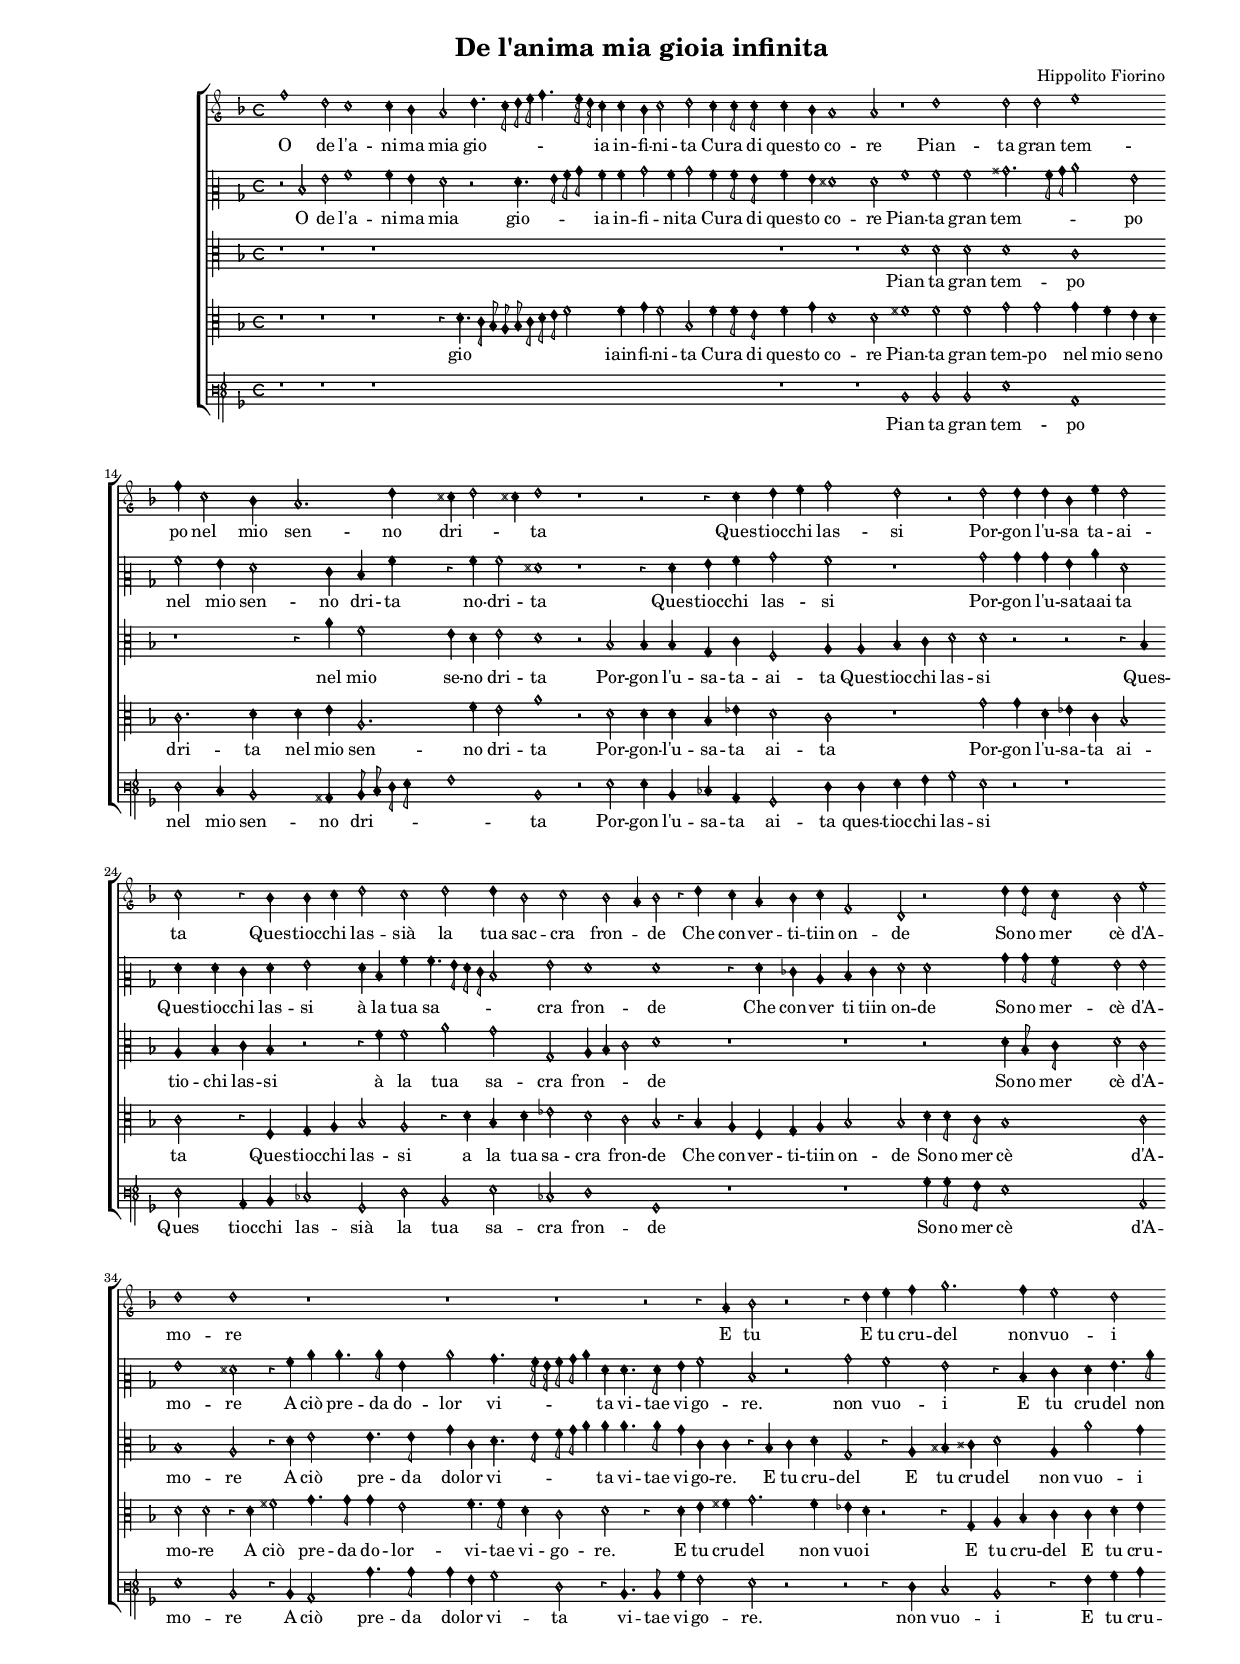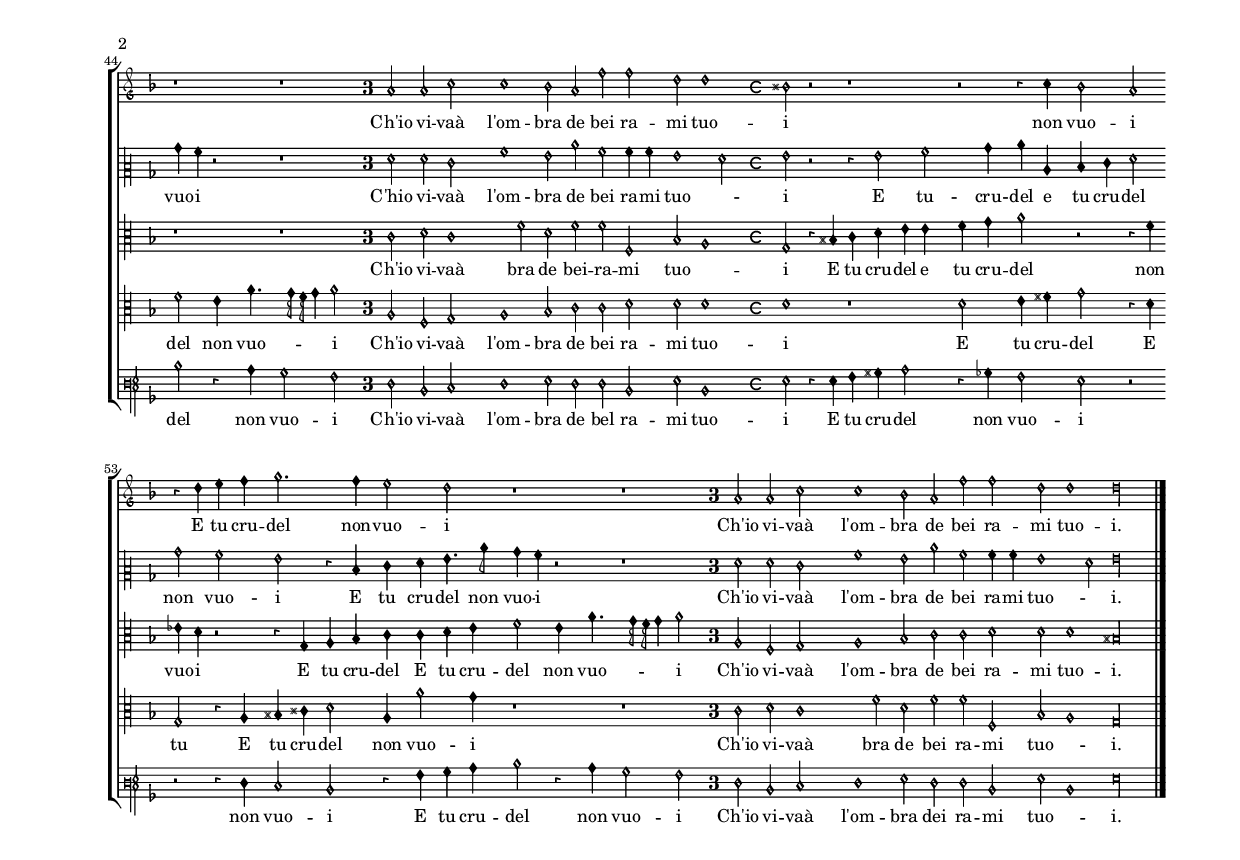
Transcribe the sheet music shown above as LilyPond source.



\version "2.12.0"







#(set-default-paper-size "a4")



\paper {

 top-system-spacing #'basic-distance = #10
  system-system-spacing #'basic-distance = #25
  last-bottom-spacing #'basic-distance = #10

  line-width    = 177.347\mm

  left-margin   = 19.9965\mm

  top-margin    = 12.656\mm

  bottom-margin = 12.656\mm

     %%indent = 0 \mm 

     %%set to ##t if your score is less than one page: 
     ragged-last-bottom = ##t 
 
     ragged-bottom = ##f  

  }



\header {
  
    title = "De l'anima mia gioia infinita"

    composer = "Hippolito Fiorino"
    
}




AvoiceAA = \relative c'{
  
  \set Score.defaultBarType = "empty"
\override Staff.TimeSignature #'style = #'neomensural
\override Staff.Accidental #'glyph-name-alist = #alteration-mensural-glyph-name-alist
\override Stem #'flag-style = #'mensural
\override Stem #'thickness = #1.0
   \override Voice.NoteHead #'style = #'petrucci
\override Voice.Rest #'style = #'neomensural
\override Score.SpacingSpanner #'spacing-increment = #1.0 % tight spacing     
%% esto se usa para omitir el corchete   override Score.SystemStartBracket #'transparent = ##t
       \clef "petrucci-g"
 
 
    \key f \major
 
    \time 4/4 

        \autoBeamOff

    f'1      | % 1
\cadenzaOn
    d2 c1    
\cadenzaOff
     | % 2

    s2 c4 bes      | % 3

    a2 d4. c8      | % 4

    d e f4. e16 d c4      | % 5

    c bes c2      | % 6

    d c4 c8 c     | % 7

\cadenzaOn
    c4 bes a1
   \cadenzaOff
         | % 8

\set Score.currentBarNumber = #9
    s2 a      | % 9

    r1  | %
 
    d1      | % 11

    d2 d      | % 12

    e1      | % 13

  \cadenzaOn
    f4 c2 bes4  s4
\cadenzaOff
           | % 14

\cadenzaOn
    a2. d4  s4
  \cadenzaOff
        | % 15

    cis d2 cis!4       | % 16

\set Score.currentBarNumber = #17
    d1      | % 17

    r1  | %
 
    r2 r4 c      | % 19

    d e f2      | % 20

    d r      | % 21

    d d4 d      | % 22

    bes e  d2      | % 23

    c r4 bes       | % 24

\set Score.currentBarNumber = #25
    bes c d2      | % 25

    c d      | % 26

 \cadenzaOn
    d4 bes2 c2 
    \cadenzaOff
       | % 27

    s4 bes2 a4      | % 28

    bes2 r4 d      | % 29

    c a bes c      | % 30

    f,2 d      | % 31

\cadenzaOn
    r d'4 d8 c  s2 
   \cadenzaOff
         | % 32

\set Score.currentBarNumber = #33
    bes2 e      | % 33
    d1      | % 34

    d      | % 35

\cadenzaOn
    r1 s4 
 \cadenzaOff
      | % 36
   r1 | % 37
\cadenzaOn
    r1 s8 
\cadenzaOff
    | % 38
 
    r2 r4 a      | % 39

    bes2 r       | % 40

\set Score.currentBarNumber = #41
    r4 d e f      | % 41

    g2. f4      | % 42

    e2 d      | % 43

\cadenzaOn
    r1 s8 
 \cadenzaOff
    | % 44
   r1 | % 45
\override Staff.TimeSignature #'style = #'single-digit
  \time 3/2
\cadenzaOn
  a2 a c   s2 
 \cadenzaOff
        | % 46

   c1 bes2        | % 47

   a f' f         | % 48

\set Score.currentBarNumber = #49
   d d1        | % 49
  % Revert to default style:
  \revert Staff.TimeSignature #'style
\override Staff.TimeSignature #'style = #'neomensural
\time 4/4
    bis2 r      | % 50

\cadenzaOn
    r1 s4 
\cadenzaOff
     | % 51
 
    r2 r4 c      | % 52

    bes2 a      | % 53

    r4 d e f      | % 54

    g2. f4      | % 55

    e2 d       | % 56

\set Score.currentBarNumber = #57
\cadenzaOn
    r1 s8 
\cadenzaOff
     | % 57
    r1 | % 58
\override Staff.TimeSignature #'style = #'single-digit
  \time 3/2
\cadenzaOn
 
   a2 a c  s2 
  \cadenzaOff
       | % 59

   c1 bes2        | % 60

    a f' f        | % 61

    d d1       | % 62

 
    d\longa  \bar "|." 

\override Staff.BarLine #'transparent = ##f
}% end of last bar in partorvoice

 





AvoiceBA = \relative c'{

    \override Staff.TimeSignature #'style = #'neomensural
\override Staff.Accidental #'glyph-name-alist = #alteration-mensural-glyph-name-alist
\override Stem #'flag-style = #'mensural
\override Stem #'thickness = #1.0
   \override Voice.NoteHead #'style = #'petrucci
\override Voice.Rest #'style = #'neomensural  
\override Score.SpacingSpanner #'spacing-increment = #1.0 % tight spacing     
  \clef "petrucci-c2"
      \key f \major
 
     \time 4/4
 \autoBeamOff
 
   r2 d      | % 1

\cadenzaOn
    g a1    
\cadenzaOff
       | % 2

    s2 a4 g      | % 3

    f2 r      | % 4

    f4. g8 a bes a4      | % 5

    a bes2 a4      | % 6

    bes2 a4 a8 g      | % 7

\cadenzaOn
    a4 g fis1
   \cadenzaOff
         | % 8

    s2  fis      | % 9

    a1      | % 10

    a2 a      | % 11

    bis2. a8  bis      | % 12

    c2 g      | % 13

\cadenzaOn
    a g4 f2
\cadenzaOff
         | % 14

\cadenzaOn
    s4 e d a'  s4 
 \cadenzaOff
          | % 15

    r a a2       | % 16

    fis1      | % 17

    r1  | %
 
    r4 f g a      | % 19

    bes2 a      | % 20

    r1  | %
 
    bes2 bes4 bes      | % 22

    g c f,2      | % 23

    f4 f e f       | % 24

    g2 f4 d      | % 25

    a' a4. g8 f e      | % 26

\cadenzaOn
    d2 g   s4 
 \cadenzaOff
        | % 27

    f1      | % 28

    f      | % 29

    r4 f ees c      | % 30

    d e f2      | % 31

\cadenzaOn
    f bes4 bes8 a  s2 
  \cadenzaOff
         | % 32

    g2 g      | % 33

    g1      | % 34

    fis2 r4 a      | % 35

\cadenzaOn
    c c4. c8 g4  s4 
   \cadenzaOff
      | % 36

    c2 bes4. a16 g      | % 37

\cadenzaOn
    a8 bes c4 f, f4. 
   \cadenzaOff
        | % 38

    s8 f g4 a2      | % 39

    d, r       | % 40

    bes' a      | % 41

    g r4 d      | % 42

    e f g4. c8      | % 43

\cadenzaOn
    bes4 a r2 s8 
   \cadenzaOff
       | % 44

    r1  | % 45
\override Staff.TimeSignature #'style = #'single-digit
  \time 3/2
\cadenzaOn
  f2 f e   s2 
  \cadenzaOff
      | % 46

    a1 g2       | % 47

    c a a4 a         | % 48

   g1 f2        | % 49
  % Revert to default style:
  \revert Staff.TimeSignature #'style
\override Staff.TimeSignature #'style = #'neomensural
\time 4/4
    g2 r      | % 50

\cadenzaOn
    r4 g2 a2 
   \cadenzaOff
        | % 51

    s4 bes c c,      | % 52

    d e f2      | % 53

    bes a      | % 54

    g r4 d      | % 55

    e f g4. c8       | % 56

\cadenzaOn
    bes4 a r2  s8 
   \cadenzaOff
         | % 57

    r1  | % 58
\override Staff.TimeSignature #'style = #'single-digit
  \time 3/2
\cadenzaOn
 
   f2 f e  s2 
    \cadenzaOff
       | % 59

   a1 g2       | % 60

  c a a4 a        | % 61

   g1 f2    | % 62
   
 g\longa  \bar "|." 

\override Staff.BarLine #'transparent = ##f
}% end of last bar in partorvoice

 





AvoiceCA = \relative c{

\override Staff.TimeSignature #'style = #'neomensural
\override Staff.Accidental #'glyph-name-alist = #alteration-mensural-glyph-name-alist
\override Stem #'flag-style = #'mensural
\override Stem #'thickness = #1.0
   \override Voice.NoteHead #'style = #'petrucci
\override Voice.Rest #'style = #'neomensural
\override Score.SpacingSpanner #'spacing-increment = #1.0 % tight spacing     
    \clef "petrucci-c3"
   %%por qué si cambio a clave de do se come los espacios entre sistema?¿?
      \key f \major
 
      \time 4/4
 \autoBeamOff
 
    r1  | % 1
\cadenzaOn
     r1 s2 
\cadenzaOff
       |  % 2
     r1 *5  |  % 3
\cadenzaOn
     r1 s2
\cadenzaOff
      | % 8
     r1 | % 9
 
    d'1      | % 10

    d2 d      | % 11

    d1      | % 12

    c      | % 13

\cadenzaOn
    r1 s4
\cadenzaOff
       | % 14
\cadenzaOn
 
    r4 a' f2  s4 
 \cadenzaOff
        | % 15

    e4 d e2       | % 16

    d1      | % 17

    r2 bes      | % 18

    bes4 bes g c      | % 19

    f,2 a4 a      | % 20

    bes c d2      | % 21

    d r      | % 22

    r r4 bes      | % 23

    a bes c bes       | % 24

    r2 r4 f'      | % 25

    f2 a      | % 26

\cadenzaOn
    g g,  s4 
  \cadenzaOff
        | % 27

    a4 bes c2      | % 28

    d1      | % 29

    r1   | % 30
   r1 | % 31
\cadenzaOn
 
    r2 d4 bes8 c  s2 
 \cadenzaOff
        | % 32

    d2 c      | % 33

    bes1      | % 34

    a2 r4 d      | % 35

\cadenzaOn
    e2 e4. e8  s4 
  \cadenzaOff
       | % 36

    g4 c, d4. e8      | % 37

\cadenzaOn
    f g a4 a a4. 
     \cadenzaOff
       | % 38

    s8 a g4 c, c      | % 39

    r bes c d       | % 40

    g,2 r4 a      | % 41

    bis cis d2      | % 42

    a4 a'2 g4      | % 43

\cadenzaOn
    r1 s8 
 \cadenzaOff
     | % 44
    r1 | % 45
\override Staff.TimeSignature #'style = #'single-digit
  \time 3/2
\cadenzaOn
 c,2 d c1 
   \cadenzaOff
       | % 46
s2 f d     | % 47

 f f f,      | % 48
bes a1    | % 49
  % Revert to default style:
  \revert Staff.TimeSignature #'style
\override Staff.TimeSignature #'style = #'neomensural
\time 4/4
 
     g2 r4 bis      | % 50

\cadenzaOn
    c d e e  s4 
   \cadenzaOff
      | % 51

    f g a2      | % 52

    r r4 f      | % 53

    ees d r2      | % 54

    r4 g, a bes      | % 55

    c c d e       | % 56

\cadenzaOn
    f2 e4 a4. 
    \cadenzaOff
         | % 57

    s8 g16 f g4 a2      | % 58

\override Staff.TimeSignature #'style = #'single-digit
  \time 3/2
\cadenzaOn
   a,2 f g    s2 
  \cadenzaOff
       | % 59

   a1 bes2        | % 60

   c c d        | % 61

  d d1      | % 62

 
    bis\longa  \bar "|." 

\override Staff.BarLine #'transparent = ##f
}% end of last bar in partorvoice

 






AvoiceDA = \relative c{

\override Staff.TimeSignature #'style = #'neomensural
\override Staff.Accidental #'glyph-name-alist = #alteration-mensural-glyph-name-alist
\override Stem #'flag-style = #'mensural
\override Stem #'thickness = #1.0
   \override Voice.NoteHead #'style = #'petrucci
\override Voice.Rest #'style = #'neomensural
\override Score.SpacingSpanner #'spacing-increment = #1.0 % tight spacing     
    \clef "petrucci-c3"

      \key f \major
 
  
   \time 4/4
 \autoBeamOff
 
    r1  | % 1
\cadenzaOn
     r1 s2 
\cadenzaOff
       |  % 2
     r1  |  % 3
 
    r4 d'4. c8 bes a      | % 4

    bes c d e f2      | % 5

    f4 g f2      | % 6

    bes, f'4 f8 e      | % 7

\cadenzaOn
    f4 g d1
\cadenzaOff
           | % 8

    s2 d      | % 9

    fis1      | % 10

     f2  f      | % 11

    g g      | % 12

    g4 f e d      | % 13

  \cadenzaOn
    c2. d4 s4
\cadenzaOff
          | % 14

 \cadenzaOn
    d e a,2.
  \cadenzaOff
         | % 15
    s4 f' e2       | % 16

    a1      | % 17

    r2 d,      | % 18

    d4 d bes  ees       | % 19

    d2 c      | % 20

    r1  | %
 
    g'2 g4 d      | % 22

    ees c bes2      | % 23

    c r4 f,       | % 24

    g a bes2      | % 25

    a r4 d      | % 26

 \cadenzaOn
    bes d  ees2  s4 
   \cadenzaOff
         | % 27

    d2 c      | % 28

    bes r4 bes      | % 29

    a f g a      | % 30

    bes2 bes      | % 31

 \cadenzaOn
    d4 d8 c bes1 
  \cadenzaOff
         | % 32

    s2 c      | % 33

    d d      | % 34

    r4 d fis2      | % 35

\cadenzaOn
    g4. g8 g4 e2 
     \cadenzaOff
        | % 36

    s4 f4. f8 d4      | % 37

\cadenzaOn
    c2 d  s8 
   \cadenzaOff
        | % 38

    r4 d e fis      | % 39

    g2. f4       | % 40

    ees d r2      | % 41

    r4 g, a bes      | % 42

    c c d e      | % 43

\cadenzaOn
    f2 e4 a4. 
  \cadenzaOff
         | % 44

    s8 g16 f g4 a2      | % 45

\override Staff.TimeSignature #'style = #'single-digit
  \time 3/2
\cadenzaOn
  a,2 f g  s2 
  \cadenzaOff
       | % 46

    a1 bes2        | % 47

    c c d        | % 48

    d d1        | % 49
  % Revert to default style:
  \revert Staff.TimeSignature #'style
\override Staff.TimeSignature #'style = #'neomensural
\time 4/4
       d1      | % 50

\cadenzaOn
    r1  s4 
 \cadenzaOff
     | % 51
 
    d2 e4 fis      | % 52

    g2 r4 d      | % 53

    g,2 r4 a      | % 54

    bis cis d2      | % 55

    a4 a'2 g4       | % 56

\cadenzaOn
    r1 s8 
 \cadenzaOff
     | % 57
    r1 | % 58
\override Staff.TimeSignature #'style = #'single-digit
  \time 3/2
\cadenzaOn
 
   c,2 d c1 
   \cadenzaOff
          | % 59

   s2 f d        | % 60

   f f f,        | % 61

   bes a1     | % 62
     
g\longa \bar "|." 

\override Staff.BarLine #'transparent = ##f
}% end of last bar in partorvoice

 






AvoiceEA = \relative c{
 \override Staff.TimeSignature #'style = #'neomensural
\override Staff.Accidental #'glyph-name-alist = #alteration-mensural-glyph-name-alist
\override Stem #'flag-style = #'mensural
\override Stem #'thickness = #1.0
   \override Voice.NoteHead #'style = #'petrucci
\override Voice.Rest #'style = #'neomensural
\override Score.SpacingSpanner #'spacing-increment = #1.0 % tight spacing 
      \clef "petrucci-f3"
       \key f \major
 
      \time 4/4
 \autoBeamOff
 
   r1  | % 1
\cadenzaOn
     r1 s2 
\cadenzaOff
       |  % 2
     r1 *5  |  % 3
\cadenzaOn
     r1 s2
\cadenzaOff
      | % 8
     r1 | % 9
 
    d1      | % 10

    d2 d      | % 11

    g1      | % 12

    c,      | % 13

\cadenzaOn
    f2 e4 d2
\cadenzaOff
            | % 14

\cadenzaOn
    s4 cis d8 e f g  s4 
 \cadenzaOff
        | % 15

    a1       | % 16

    d,      | % 17

    r2 g      | % 18

    g4 d ees c      | % 19

    bes2 f'4 f      | % 20

    g a bes2      | % 21

    g r      | % 22

    r1  | %
 
    f2 c4 d       | % 24

    ees2 bes      | % 25

    f' d      | % 26

\cadenzaOn
    g ees s4 
 \cadenzaOff
         | % 27

    f1      | % 28

    bes,      | % 29

    r1  | % 30
   r1  | % 31
\cadenzaOn
 
    bes'4 bes8 a g1 
\cadenzaOff
            | % 32

    s2 c,      | % 33

    g'1      | % 34

    d2 r4 d      | % 35

\cadenzaOn
    c2 c'4. c8 s4 
  \cadenzaOff
       | % 36

    c4 a bes2      | % 37

\cadenzaOn
    f r4 d4. 
   \cadenzaOff
        | % 38

    s8 d bes'4 a2      | % 39

    g r       | % 40

    r r4 f      | % 41

    e2 d      | % 42

    r4 a' bes c      | % 43

\cadenzaOn
    d2 r4 c  s8 
   \cadenzaOff
       | % 44

    bes2 a      | % 45
\override Staff.TimeSignature #'style = #'single-digit
  \time 3/2
\cadenzaOn
  f2 d e   s2 
    \cadenzaOff
      | % 46

    f1 g2        | % 47

   f f d         | % 48

    g d1        | % 49
  % Revert to default style:
  \revert Staff.TimeSignature #'style
\override Staff.TimeSignature #'style = #'neomensural
\time 4/4
       g2 r4 g      | % 50

\cadenzaOn
    a bis c2  s4 
   \cadenzaOff
        | % 51

    r4 bes a2      | % 52

    g r      | % 53

    r r4 f      | % 54

    e2 d      | % 55

    r4 a' bes c       | % 56

\cadenzaOn
    d2 r4 c  s8 
 \cadenzaOff
         | % 57

    bes2 a      | % 58

\override Staff.TimeSignature #'style = #'single-digit
  \time 3/2
\cadenzaOn
   f2 d e s2 
   \cadenzaOff
          | % 59

   f1 g2        | % 60

   f f d        | % 61

   g d1     | % 62


    g\longa  \bar "|." 

\override Staff.BarLine #'transparent = ##f
}% end of last bar in partorvoice





      ApartAverseA = \lyricmode { 

\set stanza = \skip4 O de  l'a  -- ni -- ma mia gio
  -- \skip4 \skip4 \skip4 \skip4 \skip4 \skip4 ia in -- fi -- ni -- ta Cu -- ra di ques
  -- to co -- re Pian -- ta gran tem -- po nel mio sen -- no dri --
  \skip4 \skip4 ta Ques -- tioc -- chi las -- si Por -- gon  l'u  --
  sa ta -- ai -- ta Ques -- tioc -- chi las --  sià  la tua sac -- cra
   fron -- \skip4  de  Che con -- ver -- ti -- tiin on -- de So --
  no mer  cè   d'A  -- mo -- re E tu E tu cru -- del non -- vuo -- i
   Ch'io  vi --  vaà   l'om  -- bra de bei ra -- mi tuo -- i non vuo
  -- i E tu cru -- del non -- vuo -- i  Ch'io  vi --  vaà   l'om  --
  bra de bei ra -- mi tuo --  i. 
}
      


ApartBverseA = \lyricmode { 
\set stanza = \skip4 O de  l'a  -- ni -- ma mia gio
  -- \skip4 \skip4 \skip4 ia in -- fi -- ni -- ta Cu -- ra di ques -- to co --
  re Pian -- ta gran tem -- \skip4 \skip4 \skip4 po nel mio sen -- no dri --
  ta no -- dri -- ta Ques -- tioc -- chi las -- si Por -- gon  l'u  --
  sa -- taai ta Ques -- tioc -- chi las -- si  à  la tua sa -- \skip4
  \skip4 \skip4 \skip4 cra fron -- de Che con -- ver ti tiin on -- de So --
  no mer --  cè   d'A  -- mo -- re A  ciò  pre -- da do -- lor vi --
  \skip4 \skip4 \skip4 \skip4 \skip4 ta vi -- tae vi -- go -- re. non vuo -- i E tu cru
  -- del non vuo -- i  C'hio  vi --  vaà   l'om  -- bra de bei ra --
  mi tuo -- \skip4 i E tu -- cru -- del e tu cru -- del non vuo -- i E
  tu cru -- del non vuo -- i  Ch'io  vi --  vaà   l'om  -- bra de bei
  ra -- mi tuo -- \skip4  i. 
}
      


ApartCverseA = \lyricmode { 
\set stanza = \skip4 Pian  ta gran tem -- po
  nel mio se -- no dri -- ta Por -- gon  l'u  -- sa -- ta -- ai -- ta
  Ques -- tioc -- chi las -- si Ques -- tio -- chi las -- si  à  la
  tua sa -- cra fron -- \skip4 \skip4 de So -- no mer  cè   d'A  -- mo --
  re A  ciò  pre -- da do -- lor vi -- \skip4 \skip4 \skip4 \skip4 ta vi
  -- tae vi -- go -- re. E tu cru -- del E tu cru -- del non vuo -- i
   Ch'io  vi --  vaà  bra de bei -- ra -- mi tuo -- \skip4 i E tu cru
  -- del e tu cru -- del non vuo -- i E tu cru -- del E tu cru --
  del non vuo -- \skip4 \skip4 \skip4 i  Ch'io  vi --  vaà   l'om  -- bra de bei ra
  -- mi tuo --  i. 
}
      


ApartDverseA = \lyricmode { 
\set stanza = \skip4 gio  \skip4 \skip4 \skip4
  \skip4 \skip4 \skip4 \skip4 \skip4 iain -- fi -- ni -- ta Cu -- ra di ques -- to co -- re Pian --
  ta gran tem -- po nel mio se -- no dri -- ta nel mio sen -- no dri --
  ta Por -- gon --  l'u  -- sa -- ta ai -- ta Por -- gon  l'u  -- sa
  -- ta ai -- ta Ques -- tioc -- chi las -- si a la tua sa -- cra fron
  -- de Che con -- ver -- ti -- tiin on -- de So -- no mer  cè         d'A 
  -- mo -- re A  ciò  pre -- da do -- lor -- vi -- tae vi -- go -- re.
  E tu cru -- del non vuo -- i E tu cru -- del E tu cru -- del non vuo
  -- \skip4 \skip4 \skip4 i  Ch'io  vi --  vaà   l'om  -- bra de bei ra -- mi tuo
  -- i E tu cru -- del E tu E tu cru -- del non vuo -- i  Ch'io  vi --
   vaà  bra de bei ra -- mi tuo -- \skip4  i. 
}
      


ApartEverseA = \lyricmode { 
\set stanza = \skip4 Pian  ta gran tem -- po nel
  mio sen -- no dri -- \skip4 \skip4 \skip4 \skip4 ta Por -- gon  l'u  -- sa -- ta ai -- ta
  ques -- tioc -- chi las -- si Ques tioc -- chi las --  sià  la tua
  sa -- cra fron -- de So -- no mer  cè         d'A  -- mo -- re A  ciò  pre
  -- da do -- lor vi -- ta vi -- tae vi -- go -- re. non vuo -- i E tu cru
  -- del non vuo -- i  Ch'io  vi --  vaà   l'om  -- bra de bel ra --
  mi tuo -- i E tu cru -- del non vuo -- i non vuo -- i E tu cru --
  del non vuo -- i  Ch'io  vi --  vaà    l'om  -- bra dei ra -- mi tuo
  -- \skip4  i. 
}






\score {
 
    << 

        \context StaffGroup = G<<
 
            \context Staff = ApartA << 

                \context Voice = AvoiceAA \AvoiceAA

            >>

              \context Lyrics = ApartAverseA\lyricsto AvoiceAA  \ApartAverseA


            \context Staff = ApartB <<
 
                \context Voice = AvoiceBA \AvoiceBA

            >>


			   \context Lyrics = ApartBverseA\lyricsto AvoiceBA  \ApartBverseA

            \context Staff = ApartC <<
 
                \context Voice = AvoiceCA \AvoiceCA

            >>

			

			     \context Lyrics = ApartCverseA\lyricsto AvoiceCA  \ApartCverseA
 
 
           \context Staff = ApartD <<
 
                \context Voice = AvoiceDA \AvoiceDA
 
           >>


		        \context Lyrics = ApartDverseA\lyricsto AvoiceDA  \ApartDverseA

		   
            \context Staff = ApartE <<
 
                \context Voice = AvoiceEA \AvoiceEA

            >>


			    \context Lyrics = ApartEverseA\lyricsto AvoiceEA  \ApartEverseA


        >> %end of StaffGroupG




      \set Score.skipBars = ##t

               #(set-accidental-style 'modern-cautionary)

      \set Score.markFormatter = #format-mark-box-letters %%boxed rehearsal-marks

       \override Score.TimeSignature #'style = #'() %%makes timesigs always numerical

      %% remove previous line to get cut-time/alla breve or common time
 
      \set Score.pedalSustainStyle = #'mixed
 
       %% make spanners comprise the note it end on, so that there is no doubt that this note is included.

       \override Score.TrillSpanner #'(bound-details right padding) = #-2

      \override Score.TextSpanner #'(bound-details right padding) = #-1

      %% Lilypond's normal textspanners are too weak:
  
      \override Score.TextSpanner #'dash-period = #1

      \override Score.TextSpanner #'dash-fraction = #0.5
      %% lilypond chordname font, like mscore jazzfont, is both far too big and extremely ugly (olagunde@start.no):

      \override Score.ChordName #'font-family = #'roman
 
      \override Score.ChordName #'font-size =#0
 
      %% In my experience the normal thing in printed scores is maj7 and not the triangle. (olagunde):

      \set Score.majorSevenSymbol = \markup {maj7}

  >>



  %% Boosey and Hawkes, and Peters, have barlines spanning all staff-groups in a score,

  %% Eulenburg and Philharmonia, like Lilypond, have no barlines between staffgroups.

  %% If you want the Eulenburg/Lilypond style, comment out the following line:

  \layout {\context {\Score  \override BarLine #'transparent = ##t}}

}%% end of score-block 

#(set-global-staff-size 14)
